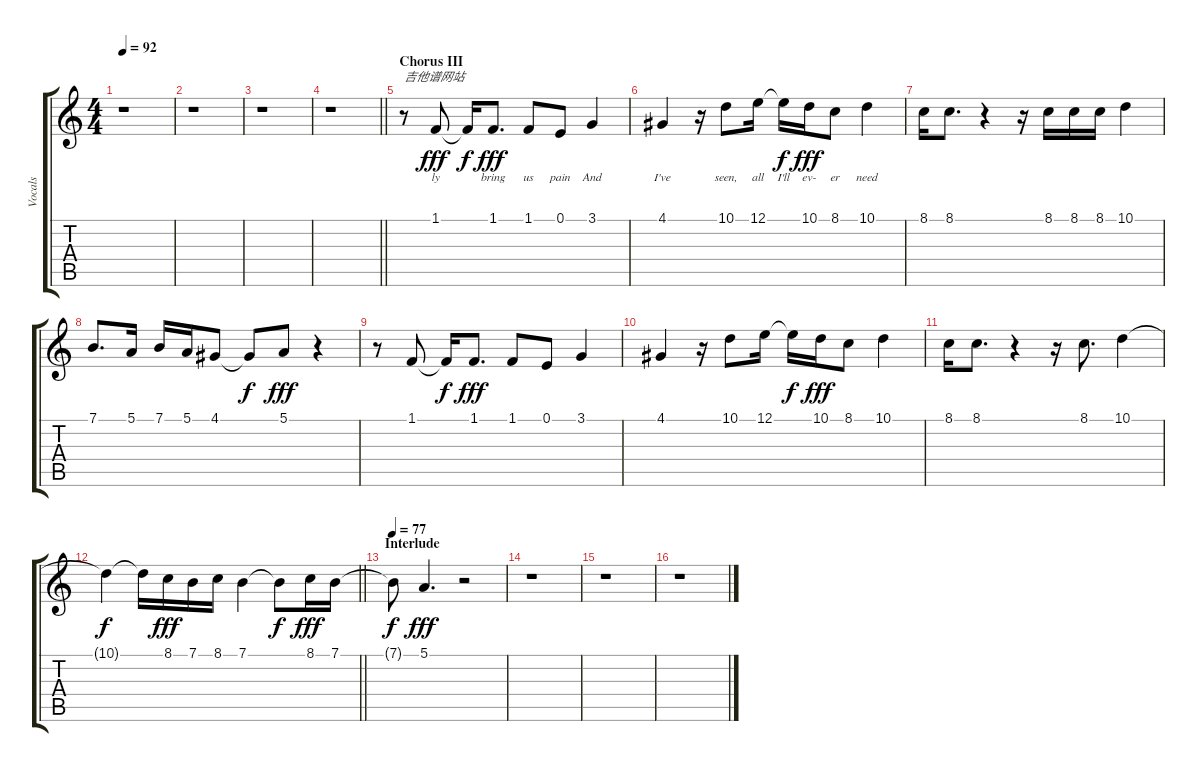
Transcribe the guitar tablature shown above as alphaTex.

\track ("Vocals" "Vocals") {instrument lead6voice}
\staff {score tabs}
\tuning (E4 B3 G3 D3 A2 E2) {hide}
\ts (4 4)
\tempo 92
\clef g2
\ks c
r.1{dy f} |
r.1 |
r.1 |
\barLineRight lightlight
r.1 |
\section ("" "Chorus III")
r.8{txt "吉他谱网站"} 1.1.8{lyrics (0 "ly") lyrics (1 "") lyrics (2 "") lyrics (3 "") lyrics (4 "") dy fff} 1.1{t}.16{lyrics (0 "") lyrics (1 "") lyrics (2 "") lyrics (3 "") lyrics (4 "") dy f} 1.1.8{d lyrics (0 "bring") lyrics (1 "") lyrics (2 "") lyrics (3 "") lyrics (4 "") dy fff} 1.1.8{lyrics (0 "us") lyrics (1 "") lyrics (2 "") lyrics (3 "") lyrics (4 "")} 0.1.8{lyrics (0 "pain") lyrics (1 "") lyrics (2 "") lyrics (3 "") lyrics (4 "")} 3.1.4{lyrics (0 "And") lyrics (1 "") lyrics (2 "") lyrics (3 "") lyrics (4 "")} |
4.1.4{lyrics (0 "I've") lyrics (1 "") lyrics (2 "") lyrics (3 "") lyrics (4 "")} r.16 10.1.8{lyrics (0 "seen,") lyrics (1 "") lyrics (2 "") lyrics (3 "") lyrics (4 "")} 12.1.16{lyrics (0 "all") lyrics (1 "") lyrics (2 "") lyrics (3 "") lyrics (4 "")} 12.1{t}.16{lyrics (0 "I'll") lyrics (1 "") lyrics (2 "") lyrics (3 "") lyrics (4 "") dy f} 10.1.16{lyrics (0 "ev-") lyrics (1 "") lyrics (2 "") lyrics (3 "") lyrics (4 "") dy fff} 8.1.8{lyrics (0 "er") lyrics (1 "") lyrics (2 "") lyrics (3 "") lyrics (4 "")} 10.1.4{lyrics (0 "need") lyrics (1 "") lyrics (2 "") lyrics (3 "") lyrics (4 "")} |
8.1.16 8.1.8{d} r.4 r.16 8.1.16 8.1.16 8.1.16 10.1.4 |
7.1.8{d} 5.1.16 7.1.16 5.1.16 4.1.8 4.1{t}.8{dy f} 5.1.8{dy fff} r.4 |
r.8 1.1.8 1.1{t}.16{dy f} 1.1.8{d dy fff} 1.1.8 0.1.8 3.1.4 |
4.1.4 r.16 10.1.8 12.1.16 12.1{t}.16{dy f} 10.1.16{dy fff} 8.1.8 10.1.4 |
8.1.16 8.1.8{d} r.4 r.16 8.1.8{d} 10.1.4 |
\barLineRight lightlight
10.1{t}.4{dy f} 10.1{t}.16 8.1.16{dy fff} 7.1.16 8.1.16 7.1.4 7.1{t}.8{dy f} 8.1.16{dy fff} 7.1.16 |
\section ("" "Interlude")
\tempo 77
7.1{t}.8{dy f} 5.1.4{d dy fff} r.2 |
r.1 |
r.1 |
r.1
